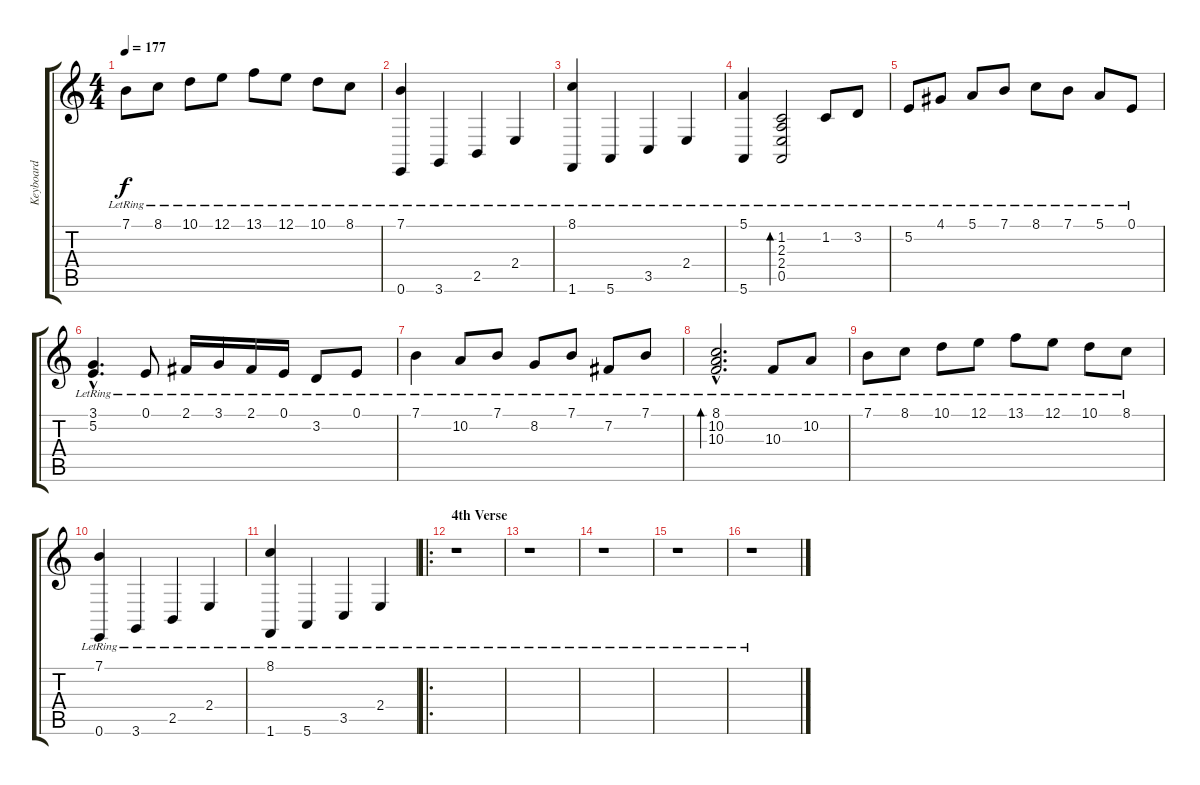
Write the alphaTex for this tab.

\track ("Keyboard" "Keyboard") {instrument electricgrandpiano}
\staff {score tabs}
\tuning (E4 B3 G3 D3 A2 E2) {hide}
\ts (4 4)
\tempo 177
\clef g2
\ks c
7.1{lr}.8{dy f} 8.1{lr}.8 10.1{lr}.8 12.1{lr}.8 13.1{lr}.8 12.1{lr}.8 10.1{lr}.8 8.1{lr}.8 |
(7.1{lr} 0.6{lr}).4 3.6{lr}.4 2.5{lr}.4 2.4{lr}.4 |
(8.1{lr} 1.6{lr}).4 5.6{lr}.4 3.5{lr}.4 2.4{lr}.4 |
(5.1{lr} 5.6{lr}).4{volume 14 instrument electricgrandpiano} (1.2{lr} 2.3{lr} 2.4{lr} 0.5{lr}).2{bd 480} 1.2{lr}.8 3.2{lr}.8 |
5.2{lr}.8 4.1{lr}.8 5.1{lr}.8 7.1{lr}.8 8.1{lr}.8 7.1{lr}.8 5.1{lr}.8 0.1{lr}.8 |
(3.1{hac lr} 5.2{hac lr}).4{d} 0.1{lr}.8 2.1{lr}.16 3.1{lr}.16 2.1{lr}.16 0.1{lr}.16 3.2{lr}.8 0.1{lr}.8 |
7.1{lr}.4 10.2{lr}.8 7.1{lr}.8 8.2{lr}.8 7.1{lr}.8 7.2{lr}.8 7.1{lr}.8 |
(8.1{hac lr} 10.2{hac lr} 10.3{hac lr}).2{d bd 480} 10.3{lr}.8 10.2{lr}.8 |
7.1{lr}.8 8.1{lr}.8 10.1{lr}.8 12.1{lr}.8 13.1{lr}.8 12.1{lr}.8 10.1{lr}.8 8.1{lr}.8 |
(7.1{lr} 0.6{lr}).4 3.6{lr}.4 2.5{lr}.4 2.4{lr}.4 |
(8.1{lr} 1.6{lr}).4 5.6{lr}.4 3.5{lr}.4 2.4{lr}.4 |
\ro
\section ("" "4th Verse")
r.1 |
r.1 |
r.1 |
r.1 |
r.1
